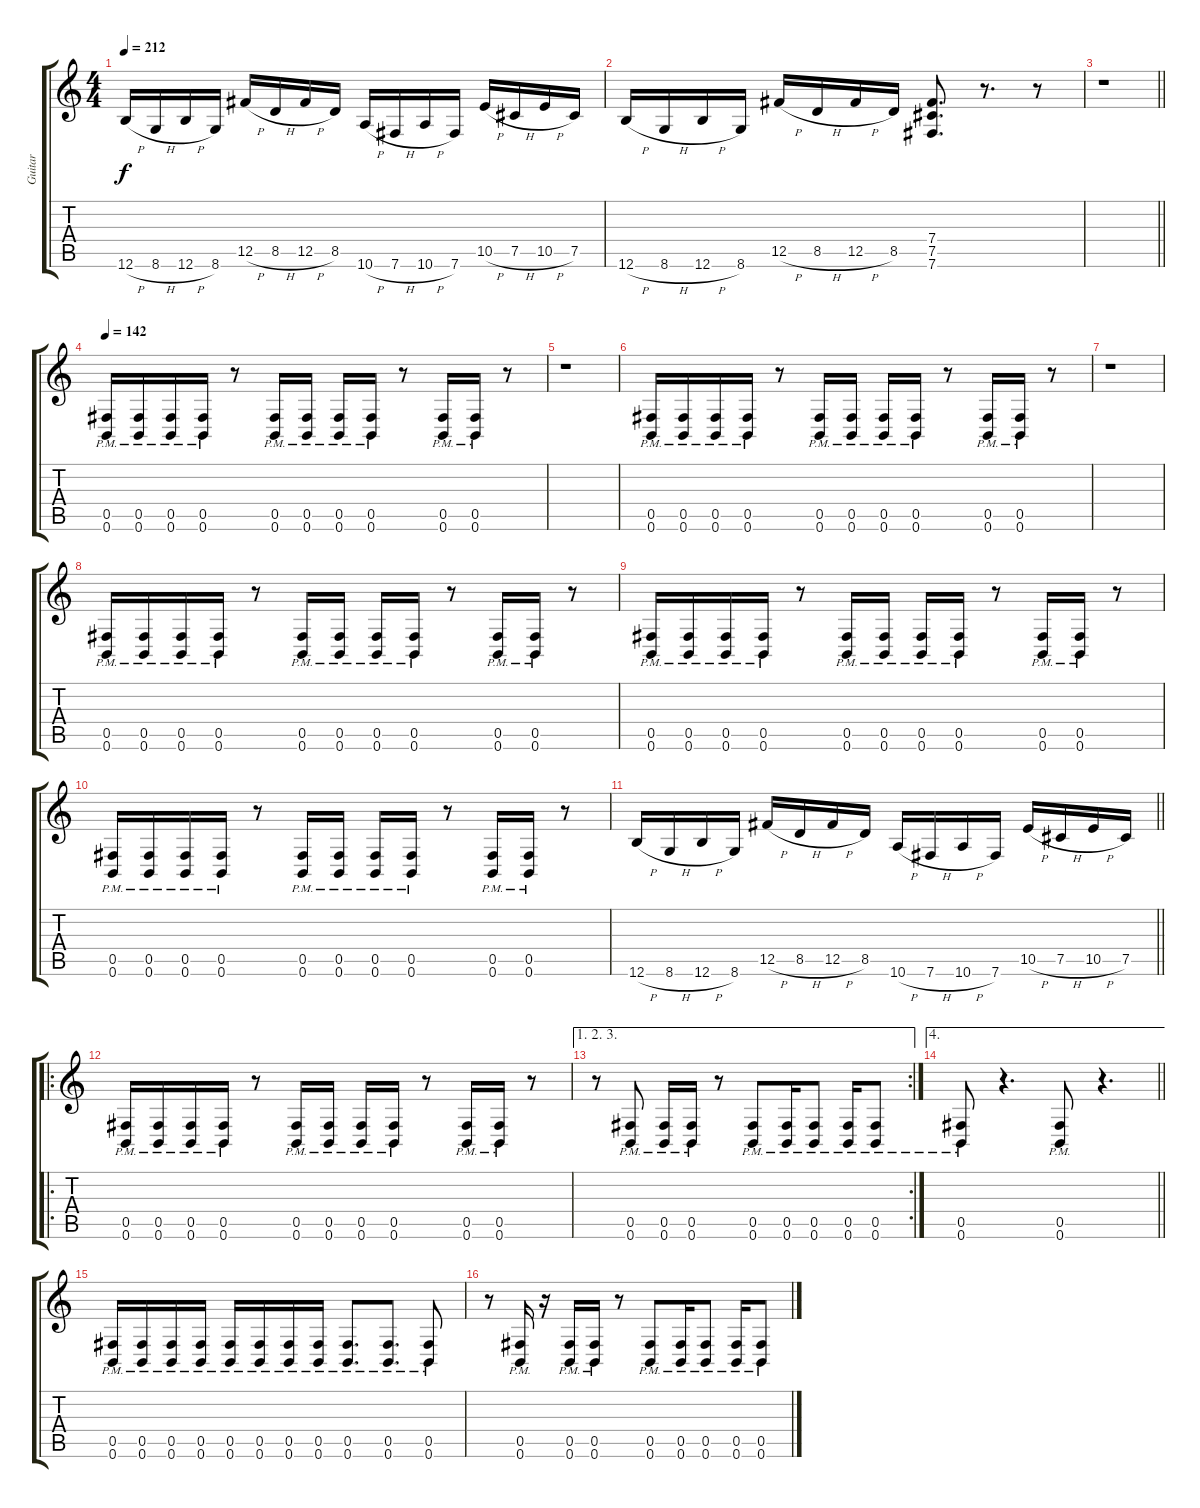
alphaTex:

\track ("Guitar" "Guitar") {instrument distortionguitar}
\staff {score tabs}
\tuning (Db4 Ab3 E3 B2 Gb2 B1) {hide}
\ts (4 4)
\tempo 212
\clef g2
\ks c
12.6{h}.16{dy f} 8.6{h}.16 12.6{h}.16 8.6.16 12.5{h}.16 8.5{h}.16 12.5{h}.16 8.5.16 10.6{h}.16 7.6{h}.16 10.6{h}.16 7.6.16 10.5{h}.16 7.5{h}.16 10.5{h}.16 7.5.16 |
12.6{h}.16 8.6{h}.16 12.6{h}.16 8.6.16 12.5{h}.16 8.5{h}.16 12.5{h}.16 8.5.16 (7.4 7.5 7.6).8{d} r.8{d} r.8 |
\barLineRight lightlight
r.1 |
\tempo 142
(0.5{pm} 0.6{pm}).16 (0.5{pm} 0.6{pm}).16 (0.5{pm} 0.6{pm}).16 (0.5{pm} 0.6{pm}).16 r.8 (0.5{pm} 0.6{pm}).16 (0.5{pm} 0.6{pm}).16 (0.5{pm} 0.6{pm}).16 (0.5{pm} 0.6{pm}).16 r.8 (0.5{pm} 0.6{pm}).16 (0.5{pm} 0.6{pm}).16 r.8 |
r.1 |
(0.5{pm} 0.6{pm}).16 (0.5{pm} 0.6{pm}).16 (0.5{pm} 0.6{pm}).16 (0.5{pm} 0.6{pm}).16 r.8 (0.5{pm} 0.6{pm}).16 (0.5{pm} 0.6{pm}).16 (0.5{pm} 0.6{pm}).16 (0.5{pm} 0.6{pm}).16 r.8 (0.5{pm} 0.6{pm}).16 (0.5{pm} 0.6{pm}).16 r.8 |
r.1 |
(0.5{pm} 0.6{pm}).16 (0.5{pm} 0.6{pm}).16 (0.5{pm} 0.6{pm}).16 (0.5{pm} 0.6{pm}).16 r.8 (0.5{pm} 0.6{pm}).16 (0.5{pm} 0.6{pm}).16 (0.5{pm} 0.6{pm}).16 (0.5{pm} 0.6{pm}).16 r.8 (0.5{pm} 0.6{pm}).16 (0.5{pm} 0.6{pm}).16 r.8 |
(0.5{pm} 0.6{pm}).16 (0.5{pm} 0.6{pm}).16 (0.5{pm} 0.6{pm}).16 (0.5{pm} 0.6{pm}).16 r.8 (0.5{pm} 0.6{pm}).16 (0.5{pm} 0.6{pm}).16 (0.5{pm} 0.6{pm}).16 (0.5{pm} 0.6{pm}).16 r.8 (0.5{pm} 0.6{pm}).16 (0.5{pm} 0.6{pm}).16 r.8 |
(0.5{pm} 0.6{pm}).16 (0.5{pm} 0.6{pm}).16 (0.5{pm} 0.6{pm}).16 (0.5{pm} 0.6{pm}).16 r.8 (0.5{pm} 0.6{pm}).16 (0.5{pm} 0.6{pm}).16 (0.5{pm} 0.6{pm}).16 (0.5{pm} 0.6{pm}).16 r.8 (0.5{pm} 0.6{pm}).16 (0.5{pm} 0.6{pm}).16 r.8 |
\barLineRight lightlight
12.6{h}.16 8.6{h}.16 12.6{h}.16 8.6.16 12.5{h}.16 8.5{h}.16 12.5{h}.16 8.5.16 10.6{h}.16 7.6{h}.16 10.6{h}.16 7.6.16 10.5{h}.16 7.5{h}.16 10.5{h}.16 7.5.16 |
\ro
(0.5{pm} 0.6{pm}).16 (0.5{pm} 0.6{pm}).16 (0.5{pm} 0.6{pm}).16 (0.5{pm} 0.6{pm}).16 r.8 (0.5{pm} 0.6{pm}).16 (0.5{pm} 0.6{pm}).16 (0.5{pm} 0.6{pm}).16 (0.5{pm} 0.6{pm}).16 r.8 (0.5{pm} 0.6{pm}).16 (0.5{pm} 0.6{pm}).16 r.8 |
\ae (1 2 3)
\rc 2
r.8 (0.5{pm} 0.6{pm}).8 (0.5{pm} 0.6{pm}).16 (0.5{pm} 0.6{pm}).16 r.8 (0.5{pm} 0.6{pm}).8 (0.5{pm} 0.6{pm}).16 (0.5{pm} 0.6{pm}).8 (0.5{pm} 0.6{pm}).16 (0.5{pm} 0.6{pm}).8 |
\ae 4
\barLineRight lightlight
(0.5{pm} 0.6{pm}).8 r.4{d} (0.5{pm} 0.6{pm}).8 r.4{d} |
(0.5{pm} 0.6{pm}).16 (0.5{pm} 0.6{pm}).16 (0.5{pm} 0.6{pm}).16 (0.5{pm} 0.6{pm}).16 (0.5{pm} 0.6{pm}).16 (0.5{pm} 0.6{pm}).16 (0.5{pm} 0.6{pm}).16 (0.5{pm} 0.6{pm}).16 (0.5{pm} 0.6{pm}).8{d} (0.5{pm} 0.6{pm}).8{d} (0.5{pm} 0.6).8 |
r.8 (0.5{pm} 0.6{pm}).16 r.16 (0.5{pm} 0.6{pm}).16 (0.5{pm} 0.6{pm}).16 r.8 (0.5{pm} 0.6{pm}).8 (0.5{pm} 0.6{pm}).16 (0.5{pm} 0.6{pm}).8 (0.5{pm} 0.6{pm}).16 (0.5{pm} 0.6{pm}).8
